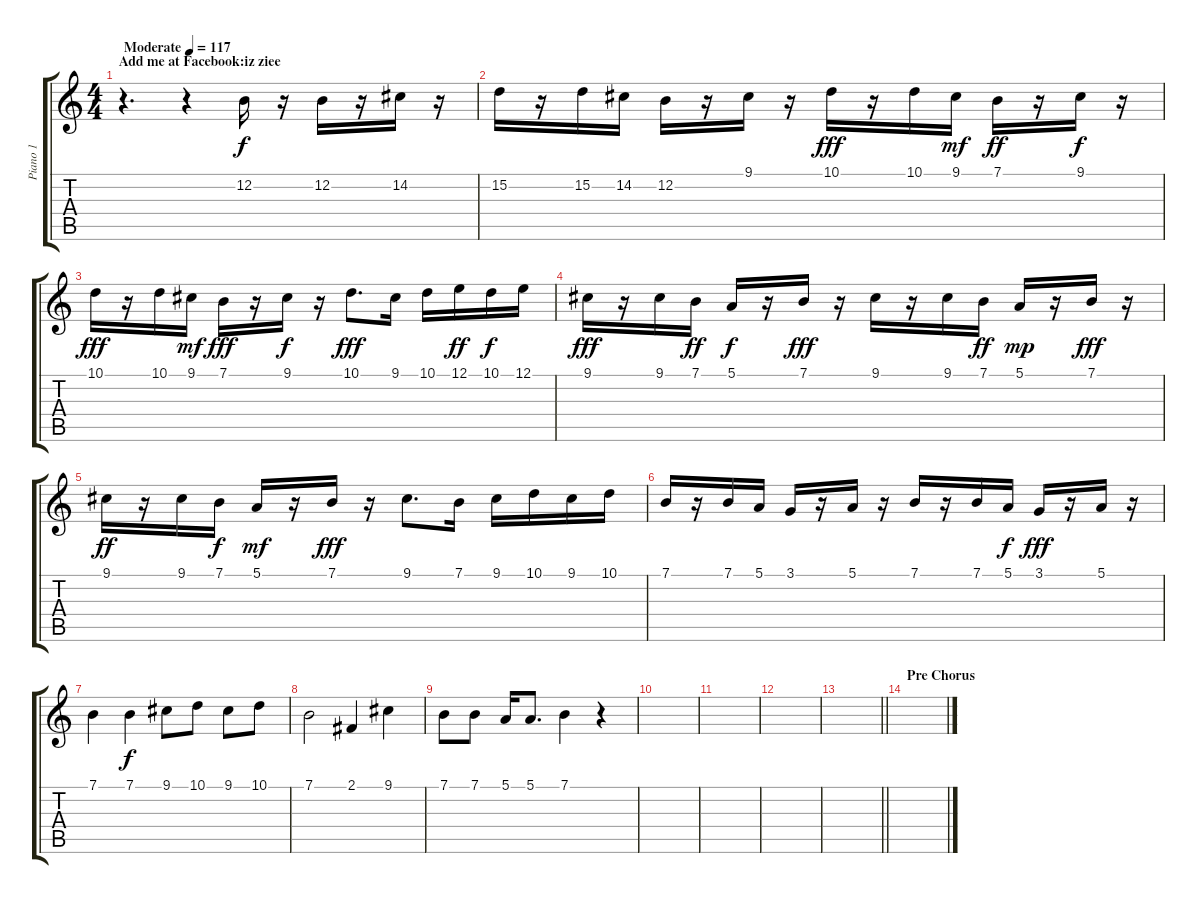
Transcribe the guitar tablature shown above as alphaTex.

\track ("Piano 1" "Piano 1") {instrument honkytonkpiano}
\staff {score tabs}
\tuning (E4 B3 G3 D3 A2 E2) {hide}
\ts (4 4)
\section ("" "Add me at Facebook:iz ziee ")
\tempo (117 "Moderate")
\clef g2
\ks c
r.4{d dy f instrument honkytonkpiano} r.4 12.2.16 r.16 12.2.16 r.16 14.2.16 r.16 |
15.2.16 r.16 15.2.16 14.2.16 12.2.16 r.16 9.1.16 r.16 10.1.16{dy fff} r.16 10.1.16 9.1.16{dy mf} 7.1.16{dy ff} r.16 9.1.16{dy f} r.16 |
10.1.16{dy fff} r.16 10.1.16 9.1.16{dy mf} 7.1.16{dy fff} r.16 9.1.16{dy f} r.16 10.1.8{d dy fff} 9.1.16 10.1.16 12.1.16{dy ff} 10.1.16{dy f} 12.1.16 |
9.1.16{dy fff} r.16 9.1.16 7.1.16{dy ff} 5.1.16{dy f} r.16 7.1.16{dy fff} r.16 9.1.16 r.16 9.1.16 7.1.16{dy ff} 5.1.16{dy mp} r.16 7.1.16{dy fff} r.16 |
9.1.16{dy ff} r.16 9.1.16 7.1.16{dy f} 5.1.16{dy mf} r.16 7.1.16{dy fff} r.16 9.1.8{d} 7.1.16 9.1.16 10.1.16 9.1.16 10.1.16 |
7.1.16 r.16 7.1.16 5.1.16 3.1.16 r.16 5.1.16 r.16 7.1.16 r.16 7.1.16 5.1.16{dy f} 3.1.16{dy fff} r.16 5.1.16 r.16 |
7.1.4 7.1.4{dy f} 9.1.8 10.1.8 9.1.8 10.1.8 |
7.1.2 2.1.4 9.1.4 |
7.1.8 7.1.8 5.1.16 5.1.8{d} 7.1.4 r.4 |
|
|
|
\barLineRight lightlight
|
\section ("" "Pre Chorus")
